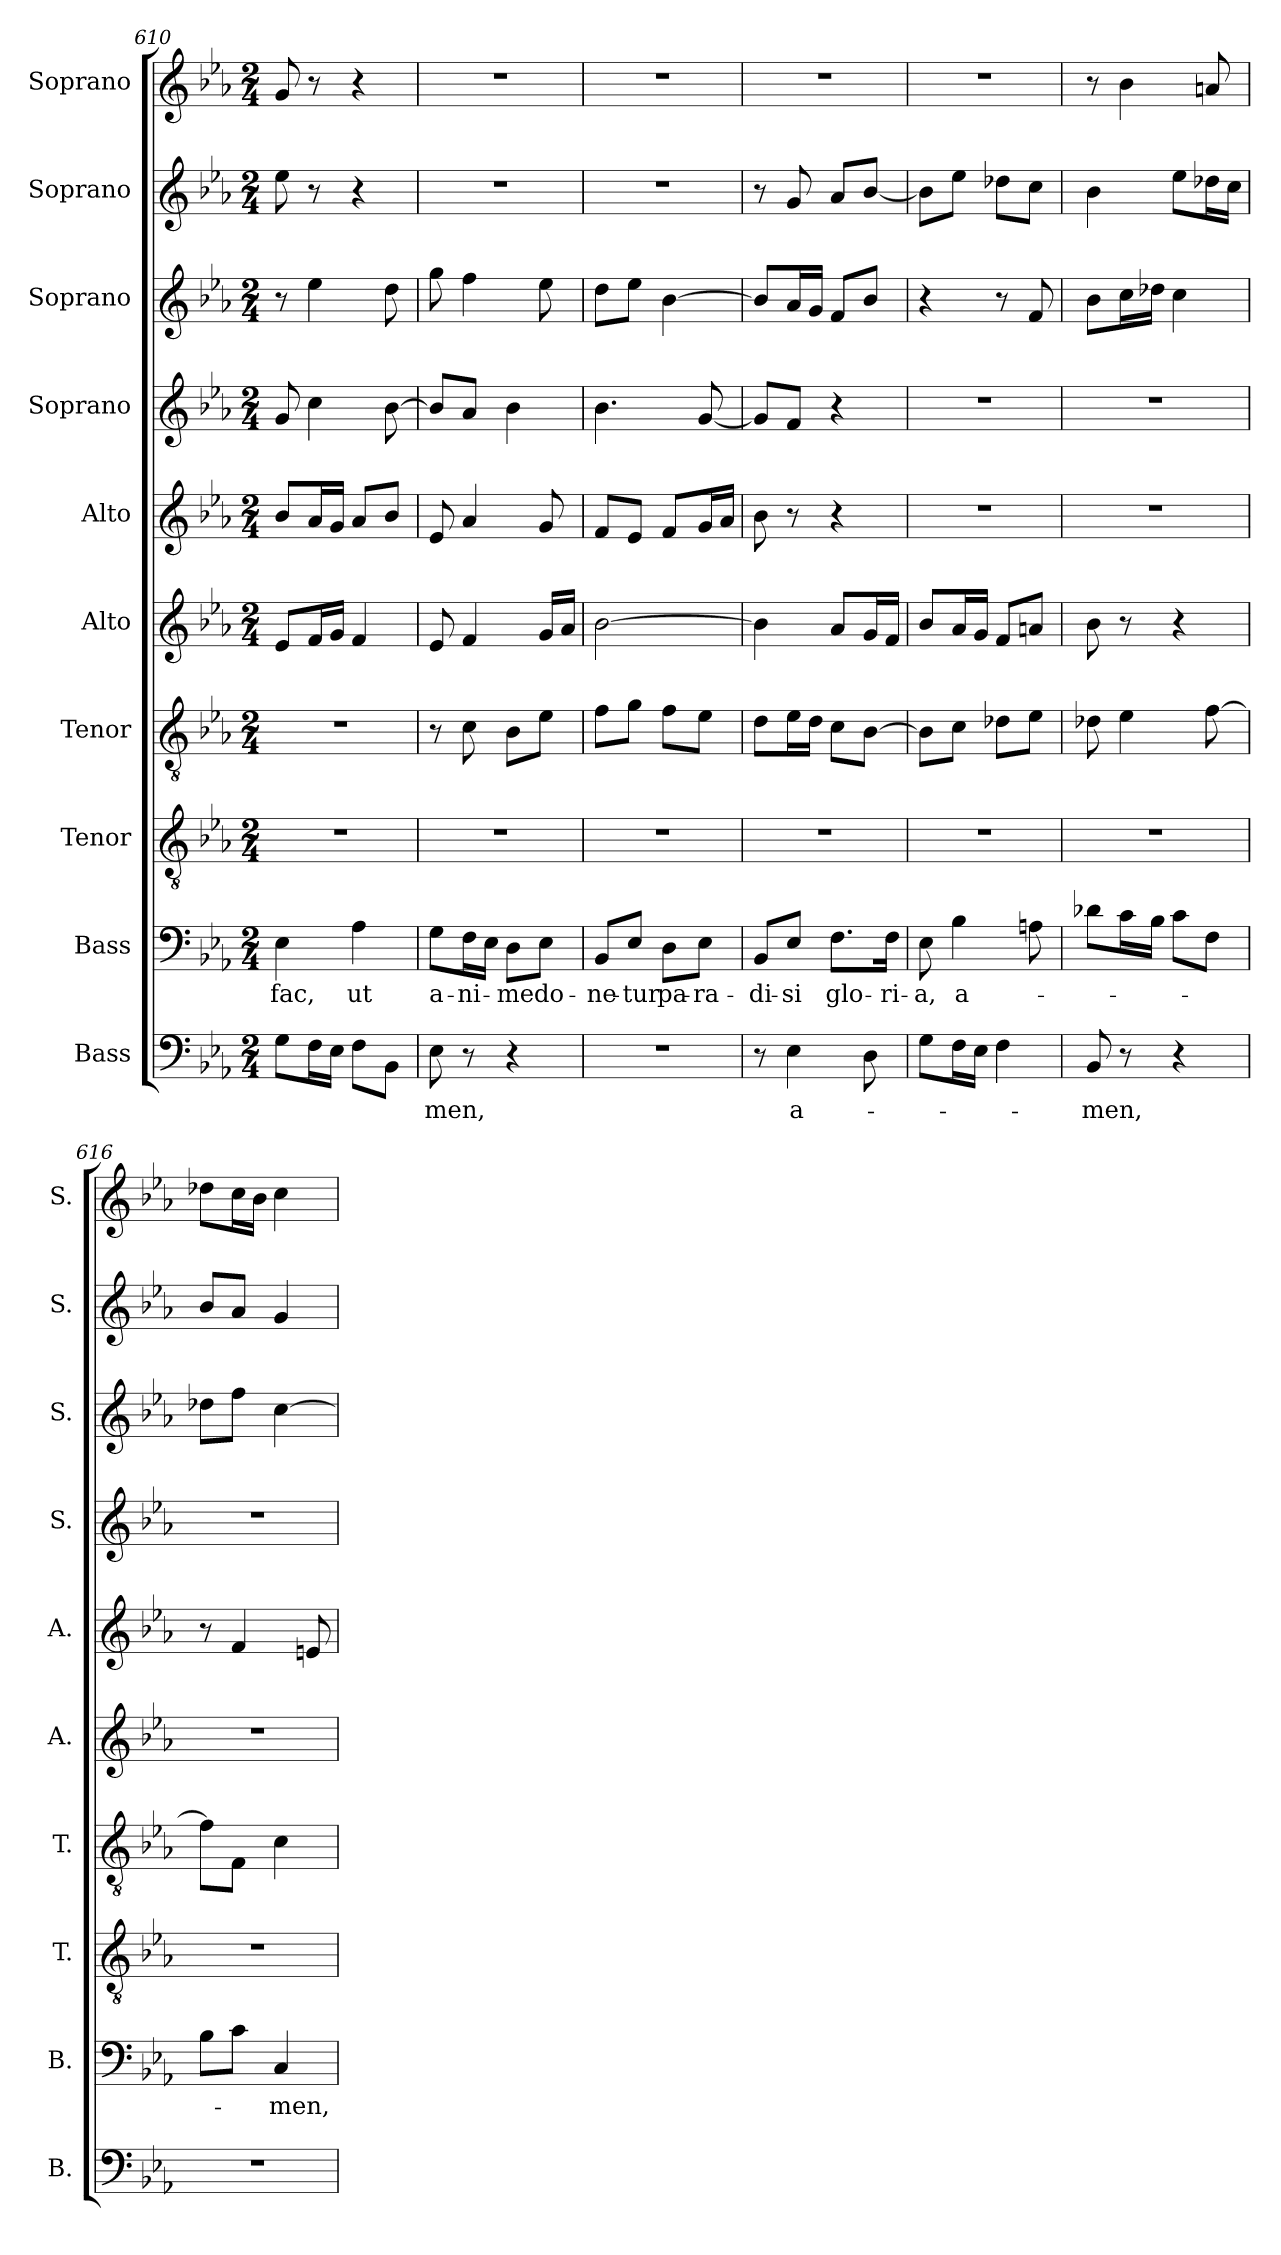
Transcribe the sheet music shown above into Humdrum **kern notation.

**kern	**text	**kern	**text	**kern	**kern	**kern	**kern	**kern	**kern	**kern	**kern
*part10	*part10	*part9	*part9	*part8	*part7	*part6	*part5	*part4	*part3	*part2	*part1
*staff10	*staff10	*staff9	*staff9	*staff8	*staff7	*staff6	*staff5	*staff4	*staff3	*staff2	*staff1
*I"Bass	*	*I"Bass	*	*I"Tenor	*I"Tenor	*I"Alto	*I"Alto	*I"Soprano	*I"Soprano	*I"Soprano	*I"Soprano
*I'B.	*	*I'B.	*	*I'T.	*I'T.	*I'A.	*I'A.	*I'S.	*I'S.	*I'S.	*I'S.
*clefF4	*	*clefF4	*	*clefGv2	*clefGv2	*clefG2	*clefG2	*clefG2	*clefG2	*clefG2	*clefG2
*k[b-e-a-]	*	*k[b-e-a-]	*	*k[b-e-a-]	*k[b-e-a-]	*k[b-e-a-]	*k[b-e-a-]	*k[b-e-a-]	*k[b-e-a-]	*k[b-e-a-]	*k[b-e-a-]
*M2/4	*	*M2/4	*	*M2/4	*M2/4	*M2/4	*M2/4	*M2/4	*M2/4	*M2/4	*M2/4
=610	=610	=610	=610	=610	=610	=610	=610	=610	=610	=610	=610
8G\L	.	4E-\	fac,	2r	2r	8e-/L	8b-/L	8g/	8r	8ee-\	8g/
16F\L	.	.	.	.	.	16f/L	16a-/L	4cc\	4ee-\	8r	8r
16E-\JJ	.	.	.	.	.	16g/JJ	16g/JJ	.	.	.	.
8F\L	.	4A-\	ut	.	.	4f/	8a-/L	.	.	4r	4r
8BB-\J	.	.	.	.	.	.	8b-/J	[8b-\	8dd\	.	.
=611	=611	=611	=611	=611	=611	=611	=611	=611	=611	=611	=611
8E-\	-men,	8G\L	a-	2r	8r	8e-/	8e-/	8b-/L]	8gg\	2r	2r
8r	.	16F\L	-ni-	.	8c\	4f/	4a-/	8a-/J	4ff\	.	.
.	.	16E-\JJ	.	.	.	.	.	.	.	.	.
4r	.	8D\L	-me	.	8B-\L	.	.	4b-\	.	.	.
.	.	8E-\J	do-	.	8e-\J	16g/LL	8g/	.	8ee-\	.	.
.	.	.	.	.	.	16a-/JJ	.	.	.	.	.
=612	=612	=612	=612	=612	=612	=612	=612	=612	=612	=612	=612
2r	.	8BB-/L	-ne-	2r	8f\L	[2b-\	8f/L	4.b-\	8dd\L	2r	2r
.	.	8E-/J	-tur	.	8g\J	.	8e-/J	.	8ee-\J	.	.
.	.	8D\L	pa-	.	8f\L	.	8f/L	.	[4b-\	.	.
.	.	8E-\J	-ra-	.	8e-\J	.	16g/L	[8g/	.	.	.
.	.	.	.	.	.	.	16a-/JJ	.	.	.	.
=613	=613	=613	=613	=613	=613	=613	=613	=613	=613	=613	=613
8r	.	8BB-/L	-di-	2r	8d\L	4b-\]	8b-\	8g/L]	8b-/L]	8r	2r
4E-\	a-	8E-/J	-si	.	16e-\L	.	8r	8f/J	16a-/L	8g/	.
.	.	.	.	.	16d\JJ	.	.	.	16g/JJ	.	.
.	.	8.F\L	glo-	.	8c\L	8a-/L	4r	4r	8f/L	8a-/L	.
8D\	.	.	.	.	[8B-\J	16g/L	.	.	8b-/J	[8b-/J	.
.	.	16F\Jk	-ri-	.	.	16f/JJ	.	.	.	.	.
=614	=614	=614	=614	=614	=614	=614	=614	=614	=614	=614	=614
8G\L	.	8E-\	-a,	2r	8B-\L]	8b-/L	2r	2r	4r	8b-\L]	2r
16F\L	.	4B-\	a-	.	8c\J	16a-/L	.	.	.	8ee-\J	.
16E-\JJ	.	.	.	.	.	16g/JJ	.	.	.	.	.
4F\	.	.	.	.	8d-X\L	8f/L	.	.	8r	8dd-X\L	.
.	.	8An\	.	.	8e-\J	8an/J	.	.	8f/	8cc\J	.
!!LO:PB:g=z
=615	=615	=615	=615	=615	=615	=615	=615	=615	=615	=615	=615
8BB-/	-men,	8d-X\L	.	2r	8d-X\	8b-\	2r	2r	8b-\L	4b-\	8r
8r	.	16c\L	.	.	4e-\	8r	.	.	16cc\L	.	4b-\
.	.	16B-\JJ	.	.	.	.	.	.	16dd-X\JJ	.	.
4r	.	8c\L	.	.	.	4r	.	.	4cc\	8ee-\L	.
.	.	8F\J	.	.	[8f\	.	.	.	.	16dd-X\L	8an/
.	.	.	.	.	.	.	.	.	.	16cc\JJ	.
=616	=616	=616	=616	=616	=616	=616	=616	=616	=616	=616	=616
2r	.	8B-\L	.	2r	8f\L]	2r	8r	2r	8dd-X\L	8b-/L	8dd-X\L
.	.	8c\J	.	.	8F\J	.	4f/	.	8ff\J	8a-/J	16cc\L
.	.	.	.	.	.	.	.	.	.	.	16b-\JJ
.	.	4C/	-men,	.	4c\	.	.	.	[4cc\	4g/	4cc\
.	.	.	.	.	.	.	8en/	.	.	.	.
=	=	=	=	=	=	=	=	=	=	=	=
*-	*-	*-	*-	*-	*-	*-	*-	*-	*-	*-	*-
